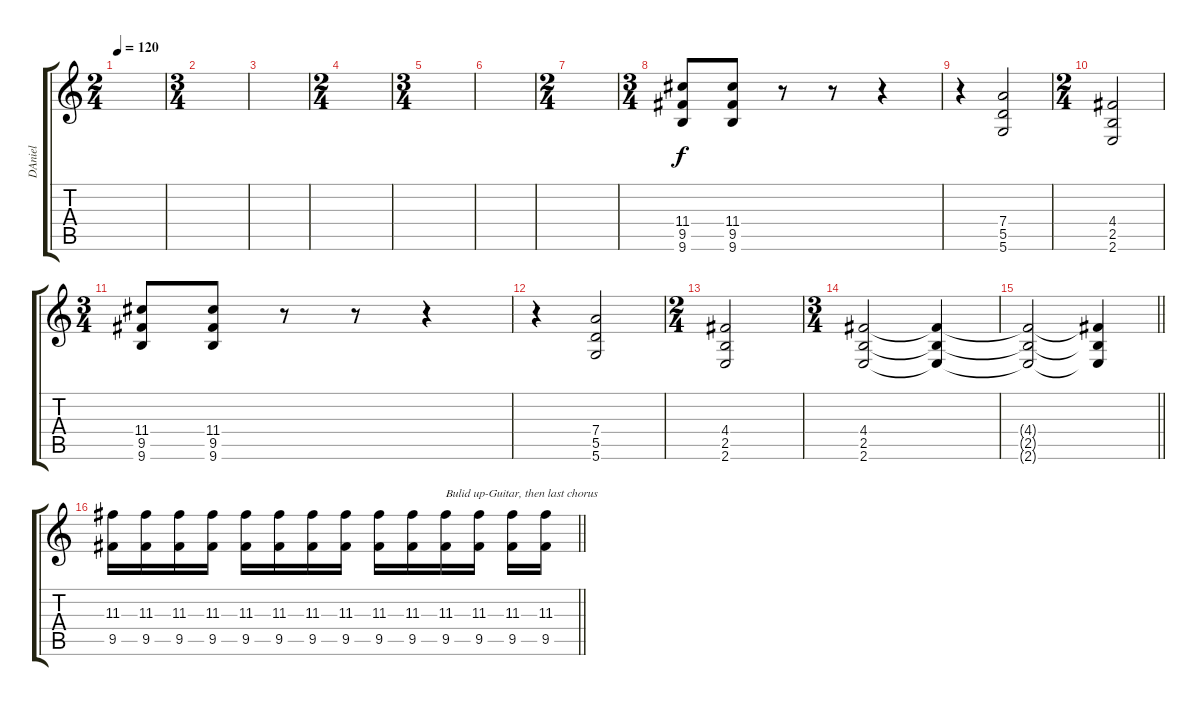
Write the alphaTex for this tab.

\track ("DAniel" "DAniel") {instrument distortionguitar}
\staff {score tabs}
\tuning (E4 B3 G3 D3 A2 D2) {hide}
\ts (2 4)
\tempo 120
\clef g2
\ks c
|
\ts (3 4)
|
|
\ts (2 4)
|
\ts (3 4)
|
|
\ts (2 4)
|
\ts (3 4)
(11.4 9.5 9.6).8 (11.4 9.5 9.6).8 r.8 r.8 r.4 |
r.4 (7.4 5.5 5.6).2 |
\ts (2 4)
(4.4 2.5 2.6).2 |
\ts (3 4)
(11.4 9.5 9.6).8 (11.4 9.5 9.6).8 r.8 r.8 r.4 |
r.4 (7.4 5.5 5.6).2 |
\ts (2 4)
(4.4 2.5 2.6).2 |
\ts (3 4)
(4.4 2.5 2.6).2 (4.4{t} 2.5{t} 2.6{t}).4 |
\barLineRight lightlight
(4.4{t} 2.5{t} 2.6{t}).2 (4.4{t} 2.5{t} 2.6{t}).4 |
\barLineRight lightlight
(11.3 9.5).16 (11.3 9.5).16 (11.3 9.5).16 (11.3 9.5).16 (11.3 9.5).16 (11.3 9.5).16 (11.3 9.5).16 (11.3 9.5).16 (11.3 9.5).16 (11.3 9.5).16 (11.3 9.5).16{txt "Bulid up-Guitar, then last chorus"} (11.3 9.5).16 (11.3 9.5).16 (11.3 9.5).16
